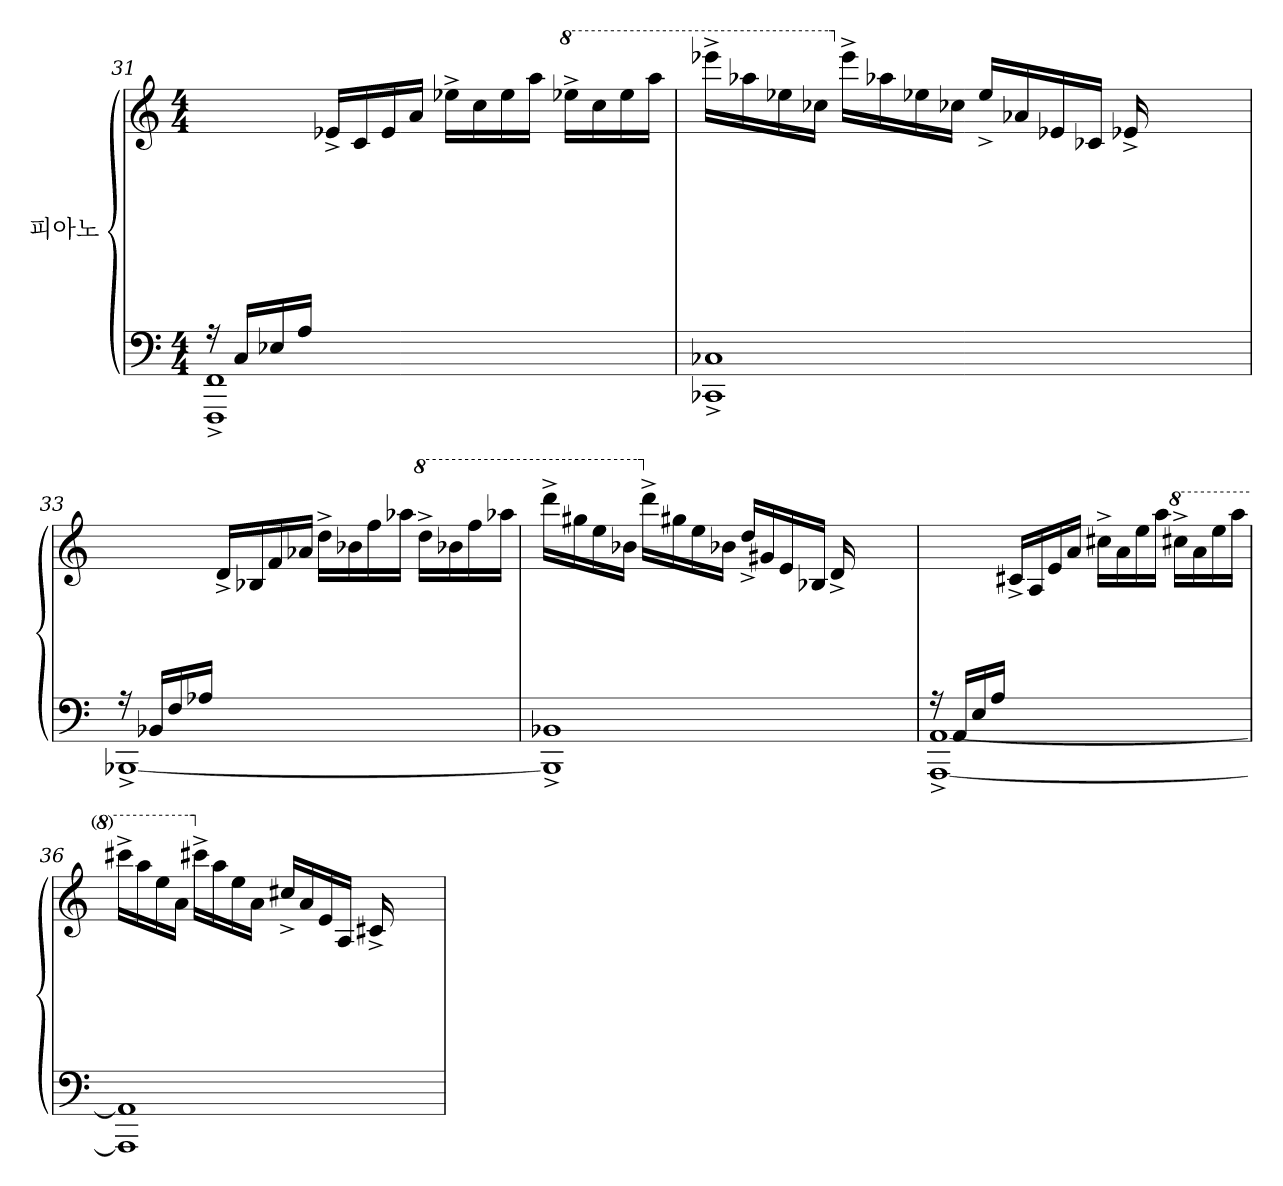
**kern	**kern
*part1	*part1
*staff2	*staff1
*I"피아노	*
*clefF4	*clefG2
*k[]	*k[]
*M4/4	*M4/4
=31	=31
*^	*
16r	1FFF^ 1FF^	4ryy
16C/LL	.	.
16E-X/	.	.
16A/JJ	.	.
4ryy	.	16e-X^/LL
.	.	16c/
.	.	16e-/
.	.	16a/JJ
2ryy	.	16ee-X^\LL
.	.	16cc\
.	.	16ee-\
.	.	16aa\JJ
*	*	*8va
.	.	16eee-X^\LL
.	.	16ccc\
.	.	16eee-\
.	.	16aaa\JJ
=32	=32	=32
*	*	*^
2.ryy	1CC-X^ 1C-X^	16eeee-X^\LL	2.ryy
.	.	16aaa-X\	.
.	.	16eee-X\	.
.	.	16ccc-X\JJ	.
*	*	*X8va	*
.	.	16eee-^\LL	.
.	.	16aa-X\	.
.	.	16ee-X\	.
.	.	16cc-X\JJ	.
.	.	16ee-^/LL	.
.	.	16a-X/	.
.	.	16e-X/	.
.	.	16c-X/JJ	.
16ryy	.	16ryy	16e-X^/LL
16A-X/	.	16ryy	8.ryy
16E-X/	.	16ryy	.
16C-X/JJ	.	16ryy	.
*	*	*v	*v
=33	=33	=33
16r	[1BBB-X^	4ryy
16BB-X/LL	.	.
16F/	.	.
16A-X/JJ	.	.
4ryy	.	16d^/LL
.	.	16B-X/
.	.	16f/
.	.	16a-X/JJ
2ryy	.	16dd^\LL
.	.	16b-X\
.	.	16ff\
.	.	16aa-X\JJ
*	*	*8va
.	.	16ddd^\LL
.	.	16bb-X\
.	.	16fff\
.	.	16aaa-X\JJ
=34	=34	=34
*	*	*^
2.ryy	1BBB-]^ 1BB-X^	16dddd^\LL	2.ryy
.	.	16ggg#X\	.
.	.	16eee\	.
.	.	16bb-X\JJ	.
*	*	*X8va	*
.	.	16ddd^\LL	.
.	.	16gg#X\	.
.	.	16ee\	.
.	.	16b-X\JJ	.
.	.	16dd^/LL	.
.	.	16g#X/	.
.	.	16e/	.
.	.	16B-X/JJ	.
16ryy	.	16ryy	16d^/LL
16G#X/	.	16ryy	8.ryy
16E/	.	16ryy	.
16BB-X/JJ	.	16ryy	.
*	*	*v	*v
=35	=35	=35
16r	[1AAA^ [1AA^	4ryy
16AA/LL	.	.
16E/	.	.
16A/JJ	.	.
4ryy	.	16c#X^/LL
.	.	16A/
.	.	16e/
.	.	16a/JJ
2ryy	.	16cc#X^\LL
.	.	16a\
.	.	16ee\
.	.	16aa\JJ
*	*	*8va
.	.	16ccc#X^\LL
.	.	16aa\
.	.	16eee\
.	.	16aaa\JJ
=36	=36	=36
*	*	*^
2.ryy	1AAA] 1AA]	16cccc#X^\LL	2.ryy
.	.	16aaa\	.
.	.	16eee\	.
.	.	16aa\JJ	.
*	*	*X8va	*
.	.	16ccc#X^\LL	.
.	.	16aa\	.
.	.	16ee\	.
.	.	16a\JJ	.
.	.	16cc#X^/LL	.
.	.	16a/	.
.	.	16e/	.
.	.	16A/JJ	.
16ryy	.	16ryy	16c#X^/LL
16A/	.	16ryy	8.ryy
16E/	.	16ryy	.
16AA/JJ	.	16ryy	.
*v	*v	*	*
*	*v	*v
=	=
*-	*-
